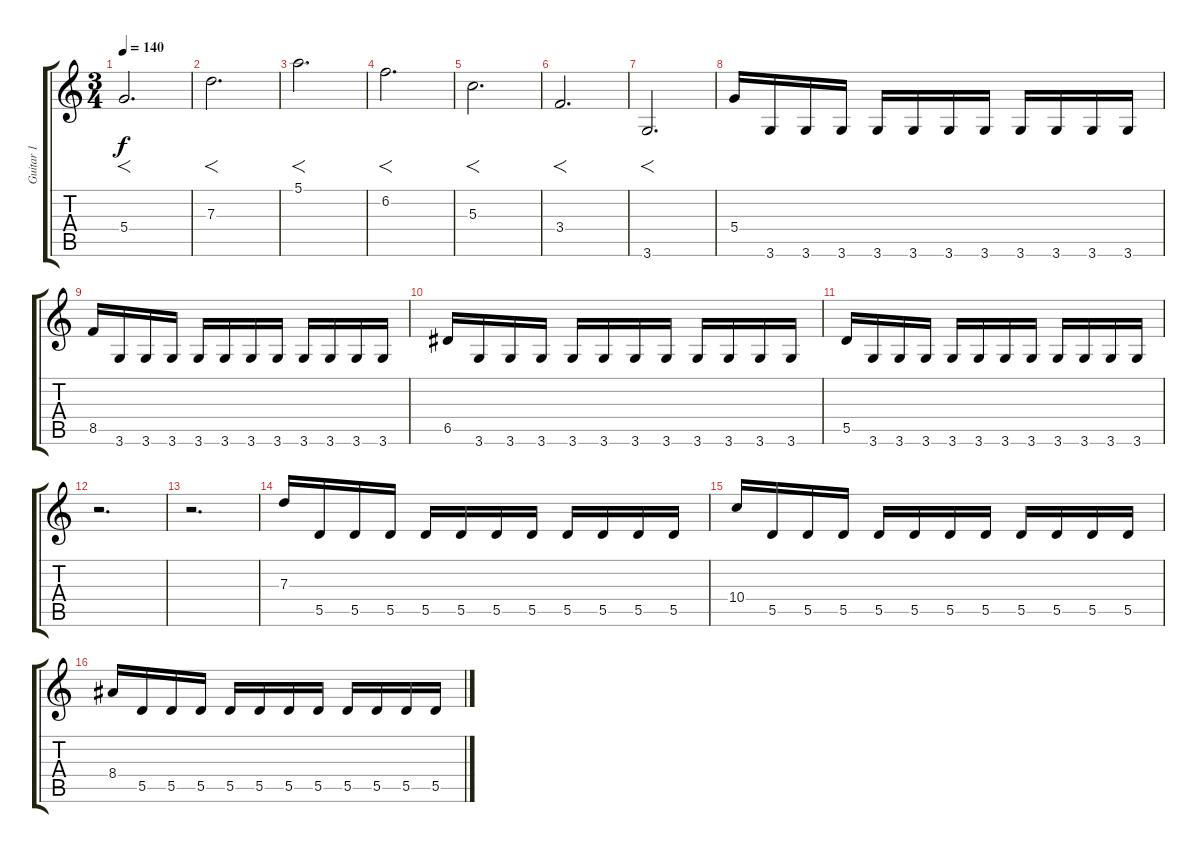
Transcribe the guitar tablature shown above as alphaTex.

\track ("Guitar 1" "Guitar 1") {instrument overdrivenguitar}
\staff {score tabs}
\tuning (E4 B3 G3 D3 A2 E2) {hide}
\ts (3 4)
\tempo 140
\clef g2
\ks c
5.4.2{f d dy f instrument overdrivenguitar} |
7.3.2{f d} |
5.1.2{f d} |
6.2.2{f d} |
5.3.2{f d} |
3.4.2{f d} |
3.6.2{f d} |
5.4.16 3.6.16 3.6.16 3.6.16 3.6.16 3.6.16 3.6.16 3.6.16 3.6.16 3.6.16 3.6.16 3.6.16 |
8.5.16 3.6.16 3.6.16 3.6.16 3.6.16 3.6.16 3.6.16 3.6.16 3.6.16 3.6.16 3.6.16 3.6.16 |
6.5.16 3.6.16 3.6.16 3.6.16 3.6.16 3.6.16 3.6.16 3.6.16 3.6.16 3.6.16 3.6.16 3.6.16 |
5.5.16 3.6.16 3.6.16 3.6.16 3.6.16 3.6.16 3.6.16 3.6.16 3.6.16 3.6.16 3.6.16 3.6.16 |
r.2{d} |
r.2{d} |
7.3.16 5.5.16 5.5.16 5.5.16 5.5.16 5.5.16 5.5.16 5.5.16 5.5.16 5.5.16 5.5.16 5.5.16 |
10.4.16 5.5.16 5.5.16 5.5.16 5.5.16 5.5.16 5.5.16 5.5.16 5.5.16 5.5.16 5.5.16 5.5.16 |
8.4.16 5.5.16 5.5.16 5.5.16 5.5.16 5.5.16 5.5.16 5.5.16 5.5.16 5.5.16 5.5.16 5.5.16
